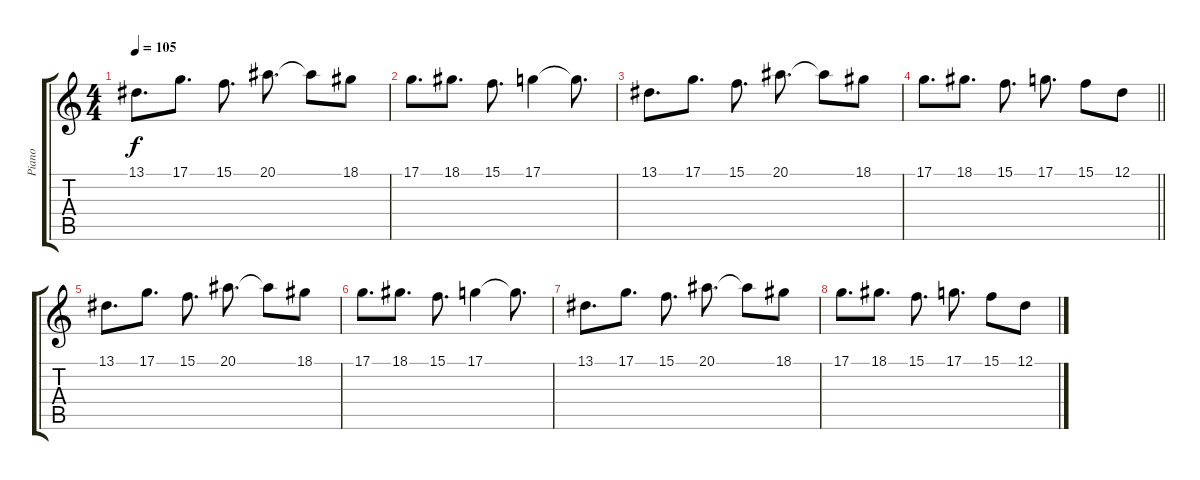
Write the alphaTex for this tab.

\track ("Piano" "Piano") {instrument electricgrandpiano}
\staff {score tabs}
\tuning (D4 A3 F3 C3 G2 C2) {hide}
\ts (4 4)
\section ("" "")
\tempo 105
\clef g2
\ks c
13.1.8{d dy f} 17.1.8{d} 15.1.8{d} 20.1.8{d} 20.1{t}.8 18.1.8 |
17.1.8{d} 18.1.8{d} 15.1.8{d} 17.1.4 17.1{t}.8{d} |
13.1.8{d} 17.1.8{d} 15.1.8{d} 20.1.8{d} 20.1{t}.8 18.1.8 |
\barLineRight lightlight
17.1.8{d} 18.1.8{d} 15.1.8{d} 17.1.8{d} 15.1.8 12.1.8 |
\section ("" "")
13.1.8{d} 17.1.8{d} 15.1.8{d} 20.1.8{d} 20.1{t}.8 18.1.8 |
17.1.8{d} 18.1.8{d} 15.1.8{d} 17.1.4 17.1{t}.8{d} |
13.1.8{d} 17.1.8{d} 15.1.8{d} 20.1.8{d} 20.1{t}.8 18.1.8 |
17.1.8{d} 18.1.8{d} 15.1.8{d} 17.1.8{d} 15.1.8 12.1.8
